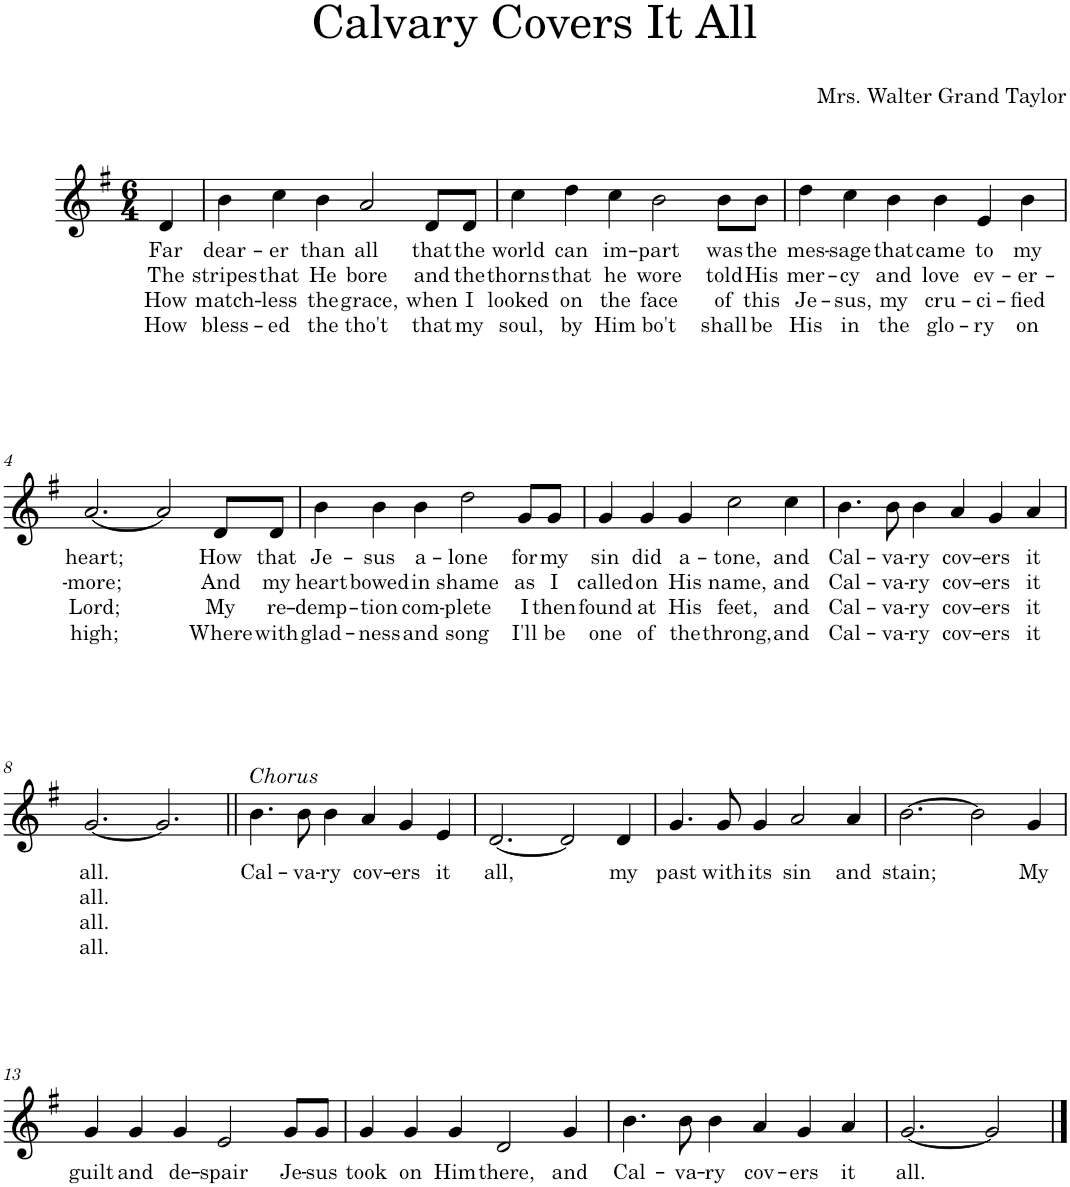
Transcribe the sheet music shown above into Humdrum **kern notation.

**kern	**text	**text	**text	**text
*part1	*part1	*part1	*part1	*part1
*staff1	*staff1	*staff1	*staff1	*staff1
*I"Piano	*	*	*	*
*I'Pno.	*	*	*	*
*clefG2	*	*	*	*
*k[f#]	*	*	*	*
*M6/4	*	*	*	*
=	=	=	=	=
!	!LO:LY:b	!LO:LY:b	!LO:LY:b	!LO:LY:b
4d/	Far	The	How	How
=1	=1	=1	=1	=1
!	!LO:LY:b	!LO:LY:b	!LO:LY:b	!LO:LY:b
4b\	dear-	stripes	match-	bless-
!	!LO:LY:b	!LO:LY:b	!LO:LY:b	!LO:LY:b
4cc\	-er	that	-less	-ed
!	!LO:LY:b	!LO:LY:b	!LO:LY:b	!LO:LY:b
4b\	than	He	the	the
!	!LO:LY:b	!LO:LY:b	!LO:LY:b	!LO:LY:b
2a/	all	bore	grace,	tho't
!	!LO:LY:b	!LO:LY:b	!LO:LY:b	!LO:LY:b
8d/L	that	and	when	that
!	!LO:LY:b	!LO:LY:b	!LO:LY:b	!LO:LY:b
8d/J	the	the	I	my
=2	=2	=2	=2	=2
!	!LO:LY:b	!LO:LY:b	!LO:LY:b	!LO:LY:b
4cc\	world	thorns	looked	soul,
!	!LO:LY:b	!LO:LY:b	!LO:LY:b	!LO:LY:b
4dd\	can	that	on	by
!	!LO:LY:b	!LO:LY:b	!LO:LY:b	!LO:LY:b
4cc\	im-	he	the	Him
!	!LO:LY:b	!LO:LY:b	!LO:LY:b	!LO:LY:b
2b\	-part	wore	face	bo't
!	!LO:LY:b	!LO:LY:b	!LO:LY:b	!LO:LY:b
8b\L	was	told	of	shall
!	!LO:LY:b	!LO:LY:b	!LO:LY:b	!LO:LY:b
8b\J	the	His	this	be
=3	=3	=3	=3	=3
!	!LO:LY:b	!LO:LY:b	!LO:LY:b	!LO:LY:b
4dd\	mes-	mer-	Je-	His
!	!LO:LY:b	!LO:LY:b	!LO:LY:b	!LO:LY:b
4cc\	-sage	-cy	-sus,	in
!	!LO:LY:b	!LO:LY:b	!LO:LY:b	!LO:LY:b
4b\	that	and	my	the
!	!LO:LY:b	!LO:LY:b	!LO:LY:b	!LO:LY:b
4b\	came	love	cru-	glo-
!	!LO:LY:b	!LO:LY:b	!LO:LY:b	!LO:LY:b
4e/	to	ev-	-ci-	-ry
!	!LO:LY:b	!LO:LY:b	!LO:LY:b	!LO:LY:b
4b\	my	-er-	-fied	on
!!LO:LB:g=z
=4	=4	=4	=4	=4
!	!LO:LY:b	!LO:LY:b	!LO:LY:b	!LO:LY:b
[2.a/	heart;	-more;	Lord;	high;
2a/]	.	.	.	.
!	!LO:LY:b	!LO:LY:b	!LO:LY:b	!LO:LY:b
8d/L	How	And	My	Where
!	!LO:LY:b	!LO:LY:b	!LO:LY:b	!LO:LY:b
8d/J	that	my	re-	with
=5	=5	=5	=5	=5
!	!LO:LY:b	!LO:LY:b	!LO:LY:b	!LO:LY:b
4b\	Je-	heart	-demp-	glad-
!	!LO:LY:b	!LO:LY:b	!LO:LY:b	!LO:LY:b
4b\	-sus	bowed	-tion	-ness
!	!LO:LY:b	!LO:LY:b	!LO:LY:b	!LO:LY:b
4b\	a-	in	com-	and
!	!LO:LY:b	!LO:LY:b	!LO:LY:b	!LO:LY:b
2dd\	-lone	shame	-plete	song
!	!LO:LY:b	!LO:LY:b	!LO:LY:b	!LO:LY:b
8g/L	for	as	I	I'll
!	!LO:LY:b	!LO:LY:b	!LO:LY:b	!LO:LY:b
8g/J	my	I	then	be
=6	=6	=6	=6	=6
!	!LO:LY:b	!LO:LY:b	!LO:LY:b	!LO:LY:b
4g/	sin	called	found	one
!	!LO:LY:b	!LO:LY:b	!LO:LY:b	!LO:LY:b
4g/	did	on	at	of
!	!LO:LY:b	!LO:LY:b	!LO:LY:b	!LO:LY:b
4g/	a-	His	His	the
!	!LO:LY:b	!LO:LY:b	!LO:LY:b	!LO:LY:b
2cc\	-tone,	name,	feet,	throng,
!	!LO:LY:b	!LO:LY:b	!LO:LY:b	!LO:LY:b
4cc\	and	and	and	and
=7	=7	=7	=7	=7
!	!LO:LY:b	!LO:LY:b	!LO:LY:b	!LO:LY:b
4.b\	Cal-	Cal-	Cal-	Cal-
!	!LO:LY:b	!LO:LY:b	!LO:LY:b	!LO:LY:b
8b\	-va-	-va-	-va-	-va-
!	!LO:LY:b	!LO:LY:b	!LO:LY:b	!LO:LY:b
4b\	-ry	-ry	-ry	-ry
!	!LO:LY:b	!LO:LY:b	!LO:LY:b	!LO:LY:b
4a/	cov-	cov-	cov-	cov-
!	!LO:LY:b	!LO:LY:b	!LO:LY:b	!LO:LY:b
4g/	-ers	-ers	-ers	-ers
!	!LO:LY:b	!LO:LY:b	!LO:LY:b	!LO:LY:b
4a/	it	it	it	it
!!LO:LB:g=z
=8	=8	=8	=8	=8
!	!LO:LY:b	!LO:LY:b	!LO:LY:b	!LO:LY:b
[2.g/	all.	all.	all.	all.
2.g/]	.	.	.	.
=9||	=9||	=9||	=9||	=9||
!LO:TX:a:i:t=Chorus	!	!	!	!
!	!LO:LY:b	!	!	!
4.b\	Cal-	.	.	.
!	!LO:LY:b	!	!	!
8b\	-va-	.	.	.
!	!LO:LY:b	!	!	!
4b\	-ry	.	.	.
!	!LO:LY:b	!	!	!
4a/	cov-	.	.	.
!	!LO:LY:b	!	!	!
4g/	-ers	.	.	.
!	!LO:LY:b	!	!	!
4e/	it	.	.	.
=10	=10	=10	=10	=10
!	!LO:LY:b	!	!	!
[2.d/	all,	.	.	.
2d/]	.	.	.	.
!	!LO:LY:b	!	!	!
4d/	my	.	.	.
=11	=11	=11	=11	=11
!	!LO:LY:b	!	!	!
4.g/	past	.	.	.
!	!LO:LY:b	!	!	!
8g/	with	.	.	.
!	!LO:LY:b	!	!	!
4g/	its	.	.	.
!	!LO:LY:b	!	!	!
2a/	sin	.	.	.
!	!LO:LY:b	!	!	!
4a/	and	.	.	.
=12	=12	=12	=12	=12
!	!LO:LY:b	!	!	!
[2.b\	stain;	.	.	.
2b\]	.	.	.	.
!	!LO:LY:b	!	!	!
4g/	My	.	.	.
!!LO:LB:g=z
=13	=13	=13	=13	=13
!	!LO:LY:b	!	!	!
4g/	guilt	.	.	.
!	!LO:LY:b	!	!	!
4g/	and	.	.	.
!	!LO:LY:b	!	!	!
4g/	de-	.	.	.
!	!LO:LY:b	!	!	!
2e/	-spair	.	.	.
!	!LO:LY:b	!	!	!
8g/L	Je-	.	.	.
!	!LO:LY:b	!	!	!
8g/J	-sus	.	.	.
=14	=14	=14	=14	=14
!	!LO:LY:b	!	!	!
4g/	took	.	.	.
!	!LO:LY:b	!	!	!
4g/	on	.	.	.
!	!LO:LY:b	!	!	!
4g/	Him	.	.	.
!	!LO:LY:b	!	!	!
2d/	there,	.	.	.
!	!LO:LY:b	!	!	!
4g/	and	.	.	.
=15	=15	=15	=15	=15
!	!LO:LY:b	!	!	!
4.b\	Cal-	.	.	.
!	!LO:LY:b	!	!	!
8b\	-va-	.	.	.
!	!LO:LY:b	!	!	!
4b\	-ry	.	.	.
!	!LO:LY:b	!	!	!
4a/	cov-	.	.	.
!	!LO:LY:b	!	!	!
4g/	-ers	.	.	.
!	!LO:LY:b	!	!	!
4a/	it	.	.	.
=16	=16	=16	=16	=16
!	!LO:LY:b	!	!	!
[2.g/	all.	.	.	.
2g/]	.	.	.	.
==	==	==	==	==
*-	*-	*-	*-	*-
